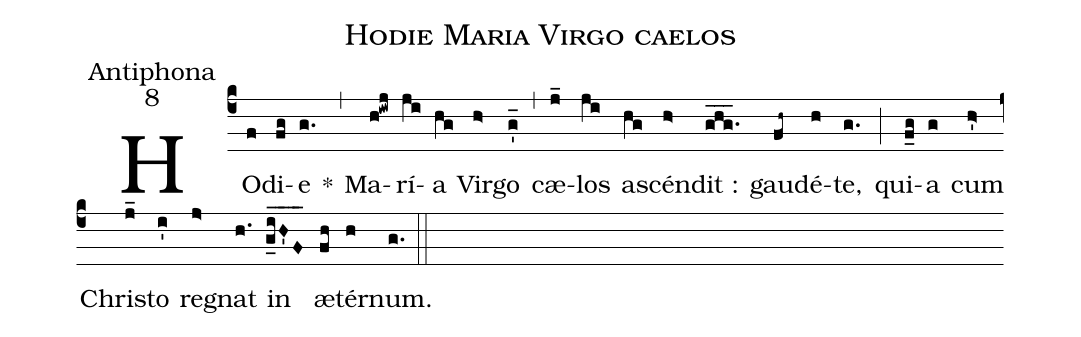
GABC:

name:Hodie Maria Virgo caelos;
office-part:Antiphona;
mode:8;
%%
(c4) HO(f)di(fg)e(g.) *(,) Ma(h!iwj)rí(ji)a(hg) Vir(h>)go(g'_) (,) cæ(j_)los(ji) a(hg)scén(h>)dit :(ghg.___) gau(fh~)dé(h)te,(g.) (;) qui(f_g)a(g) cum(h'>) Chri(j_)sto(i') re(j>)gnat(h.) in(giH'F____) æ(fh)tér(h)num.(g.) (::)
